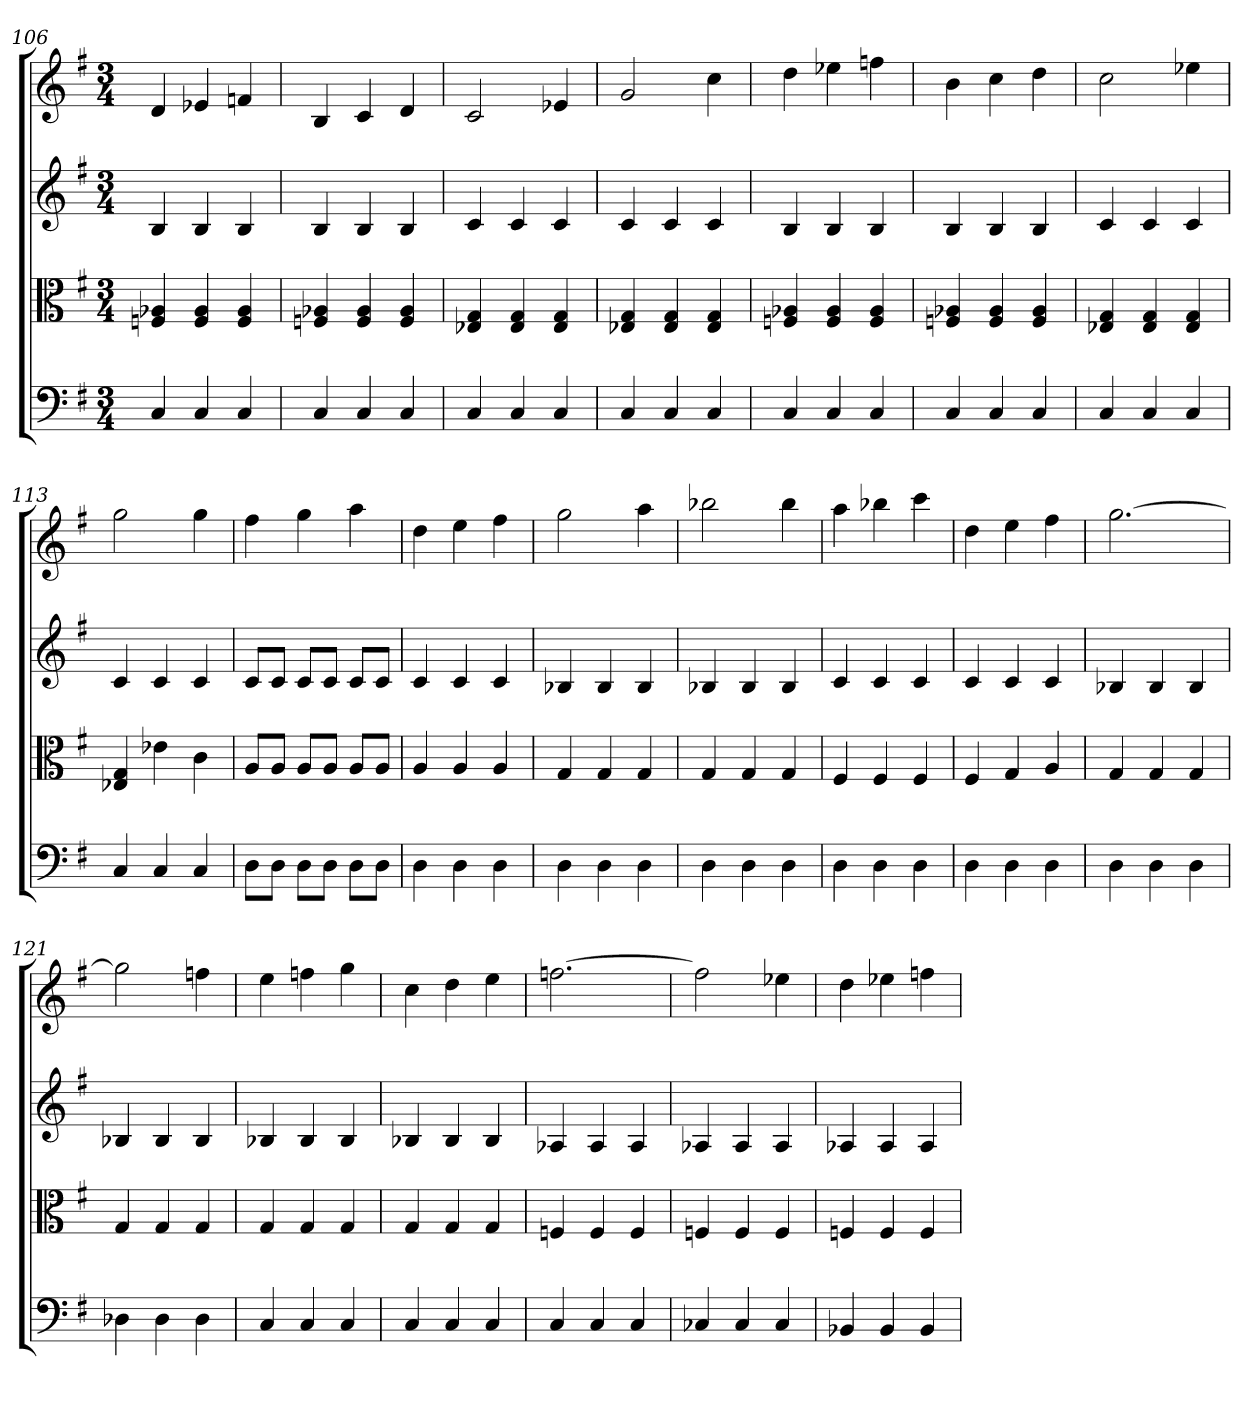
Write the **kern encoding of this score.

**kern	**kern	**kern	**kern
*part4	*part3	*part2	*part1
*staff4	*staff3	*staff2	*staff1
*clefF4	*clefC3	*	*
*k[f#]	*k[f#]	*k[f#]	*k[f#]
*G:	*G:	*G:	*G:
*M3/4	*M3/4	*M3/4	*M3/4
=106	=106	=106	=106
4C	4Fn 4A-X	4B	4d
4C	4F 4A-	4B	4e-X
4C	4F 4A-	4B	4fn
=107	=107	=107	=107
4C	4Fn 4A-X	4B	4B
4C	4F 4A-	4B	4c
4C	4F 4A-	4B	4d
=108	=108	=108	=108
4C	4E-X 4G	4c	2c
4C	4E- 4G	4c	.
4C	4E- 4G	4c	4e-X
=109	=109	=109	=109
4C	4E-X 4G	4c	2g
4C	4E- 4G	4c	.
4C	4E- 4G	4c	4cc
=110	=110	=110	=110
4C	4Fn 4A-X	4B	4dd
4C	4F 4A-	4B	4ee-X
4C	4F 4A-	4B	4ffn
=111	=111	=111	=111
4C	4Fn 4A-X	4B	4b
4C	4F 4A-	4B	4cc
4C	4F 4A-	4B	4dd
=112	=112	=112	=112
4C	4E-X 4G	4c	2cc
4C	4E- 4G	4c	.
4C	4E- 4G	4c	4ee-X
=113	=113	=113	=113
4C	4E-X 4G	4c	2gg
4C	4e-X	4c	.
4C	4c	4c	4gg
=114	=114	=114	=114
8D\L	8A/L	8cL	4ff#
8D\J	8A/J	8cJ	.
8D\L	8A/L	8cL	4gg
8D\J	8A/J	8cJ	.
8D\L	8A/L	8cL	4aa
8D\J	8A/J	8cJ	.
=115	=115	=115	=115
4D	4A	4c	4dd
4D	4A	4c	4ee
4D	4A	4c	4ff#
=116	=116	=116	=116
4D	4G	4B-X	2gg
4D	4G	4B-	.
4D	4G	4B-	4aa
=117	=117	=117	=117
4D	4G	4B-X	2bb-X
4D	4G	4B-	.
4D	4G	4B-	4bb-
=118	=118	=118	=118
4D	4F#	4c	4aa
4D	4F#	4c	4bb-X
4D	4F#	4c	4ccc
=119	=119	=119	=119
4D	4F#	4c	4dd
4D	4G	4c	4ee
4D	4A	4c	4ff#
=120	=120	=120	=120
4D	4G	4B-X	[2.gg
4D	4G	4B-	.
4D	4G	4B-	.
=121	=121	=121	=121
4D-X	4G	4B-X	2gg]
4D-	4G	4B-	.
4D-	4G	4B-	4ffn
=122	=122	=122	=122
4C	4G	4B-X	4ee
4C	4G	4B-	4ffn
4C	4G	4B-	4gg
=123	=123	=123	=123
4C	4G	4B-X	4cc
4C	4G	4B-	4dd
4C	4G	4B-	4ee
=124	=124	=124	=124
4C	4Fn	4A-X	[2.ffn
4C	4F	4A-	.
4C	4F	4A-	.
=125	=125	=125	=125
4C-X	4Fn	4A-X	2ff]
4C-	4F	4A-	.
4C-	4F	4A-	4ee-X
=126	=126	=126	=126
4BB-X	4Fn	4A-X	4dd
4BB-	4F	4A-	4ee-X
4BB-	4F	4A-	4ffn
=	=	=	=
*-	*-	*-	*-
